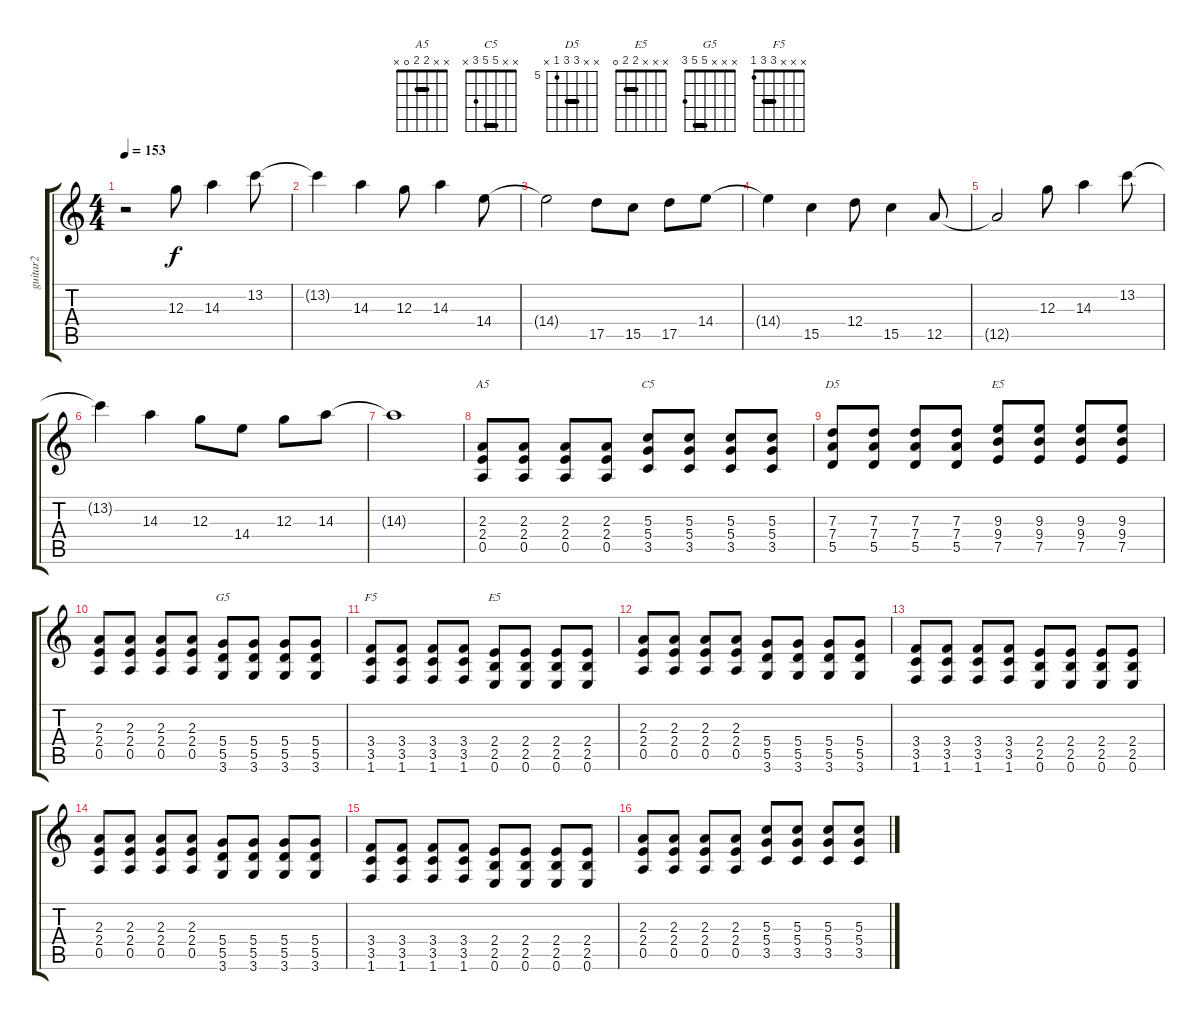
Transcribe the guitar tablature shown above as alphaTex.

\track ("guitar2" "guitar2") {instrument distortionguitar}
\staff {score tabs}
\tuning (E4 B3 G3 D3 A2 E2) {hide}
\chord ("A5" x x 2 2 0 x) {barre 2}
\chord ("C5" x x 5 5 3 x) {barre 5}
\chord ("D5" x x 7 7 5 x) {firstfret 5 barre 7}
\chord ("E5" x x 9 9 7 x) {firstfret 7 barre 9}
\chord ("G5" x x x 5 5 3) {barre 5}
\chord ("F5" x x x 3 3 1) {barre 3}
\chord ("E5" x x x 2 2 0) {barre 2}
\ts (4 4)
\tempo 153
\clef g2
\ks aminor
r.2{dy f} 12.3.8 14.3.4 13.2.8 |
13.2{t}.4 14.3.4 12.3.8 14.3.4 14.4.8 |
14.4{t}.2 17.5.8 15.5.8 17.5.8 14.4.8 |
14.4{t}.4 15.5.4 12.4.8 15.5.4 12.5.8 |
12.5{t}.2 12.3.8 14.3.4 13.2.8 |
13.2{t}.4 14.3.4 12.3.8 14.4.8 12.3.8 14.3.8 |
14.3{t}.1 |
(2.3 2.4 0.5).8{ch "A5"} (2.3 2.4 0.5).8 (2.3 2.4 0.5).8 (2.3 2.4 0.5).8 (5.3 5.4 3.5).8{ch "C5"} (5.3 5.4 3.5).8 (5.3 5.4 3.5).8 (5.3 5.4 3.5).8 |
(7.3 7.4 5.5).8{ch "D5"} (7.3 7.4 5.5).8 (7.3 7.4 5.5).8 (7.3 7.4 5.5).8 (9.3 9.4 7.5).8{ch "E5"} (9.3 9.4 7.5).8 (9.3 9.4 7.5).8 (9.3 9.4 7.5).8 |
(2.3 2.4 0.5).8 (2.3 2.4 0.5).8 (2.3 2.4 0.5).8 (2.3 2.4 0.5).8 (5.4 5.5 3.6).8{ch "G5"} (5.4 5.5 3.6).8 (5.4 5.5 3.6).8 (5.4 5.5 3.6).8 |
(3.4 3.5 1.6).8{ch "F5"} (3.4 3.5 1.6).8 (3.4 3.5 1.6).8 (3.4 3.5 1.6).8 (2.4 2.5 0.6).8{ch "E5"} (2.4 2.5 0.6).8 (2.4 2.5 0.6).8 (2.4 2.5 0.6).8 |
(2.3 2.4 0.5).8 (2.3 2.4 0.5).8 (2.3 2.4 0.5).8 (2.3 2.4 0.5).8 (5.4 5.5 3.6).8 (5.4 5.5 3.6).8 (5.4 5.5 3.6).8 (5.4 5.5 3.6).8 |
(3.4 3.5 1.6).8 (3.4 3.5 1.6).8 (3.4 3.5 1.6).8 (3.4 3.5 1.6).8 (2.4 2.5 0.6).8 (2.4 2.5 0.6).8 (2.4 2.5 0.6).8 (2.4 2.5 0.6).8 |
(2.3 2.4 0.5).8 (2.3 2.4 0.5).8 (2.3 2.4 0.5).8 (2.3 2.4 0.5).8 (5.4 5.5 3.6).8 (5.4 5.5 3.6).8 (5.4 5.5 3.6).8 (5.4 5.5 3.6).8 |
(3.4 3.5 1.6).8 (3.4 3.5 1.6).8 (3.4 3.5 1.6).8 (3.4 3.5 1.6).8 (2.4 2.5 0.6).8 (2.4 2.5 0.6).8 (2.4 2.5 0.6).8 (2.4 2.5 0.6).8 |
(2.3 2.4 0.5).8 (2.3 2.4 0.5).8 (2.3 2.4 0.5).8 (2.3 2.4 0.5).8 (5.3 5.4 3.5).8 (5.3 5.4 3.5).8 (5.3 5.4 3.5).8 (5.3 5.4 3.5).8
